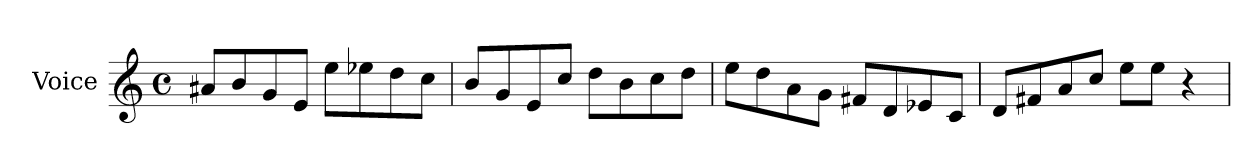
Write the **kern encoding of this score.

**kern
*part1
*staff1
*I"Voice
*I'Voice
*clefG2
*M4/4
*met(c)
=1
8a#X/L
8b/
8g/
8e/J
8ee\L
8ee-X\
8dd\
8cc\J
=2
8b/L
8g/
8e/
8cc/J
8dd\L
8b\
8cc\
8dd\J
=3
8ee\L
8dd\
8a\
8g\J
8f#X/L
8d/
8e-X/
8c/J
=4
8d/L
8f#X/
8a/
8cc/J
8ee\L
8ee\J
4r
=
*-
